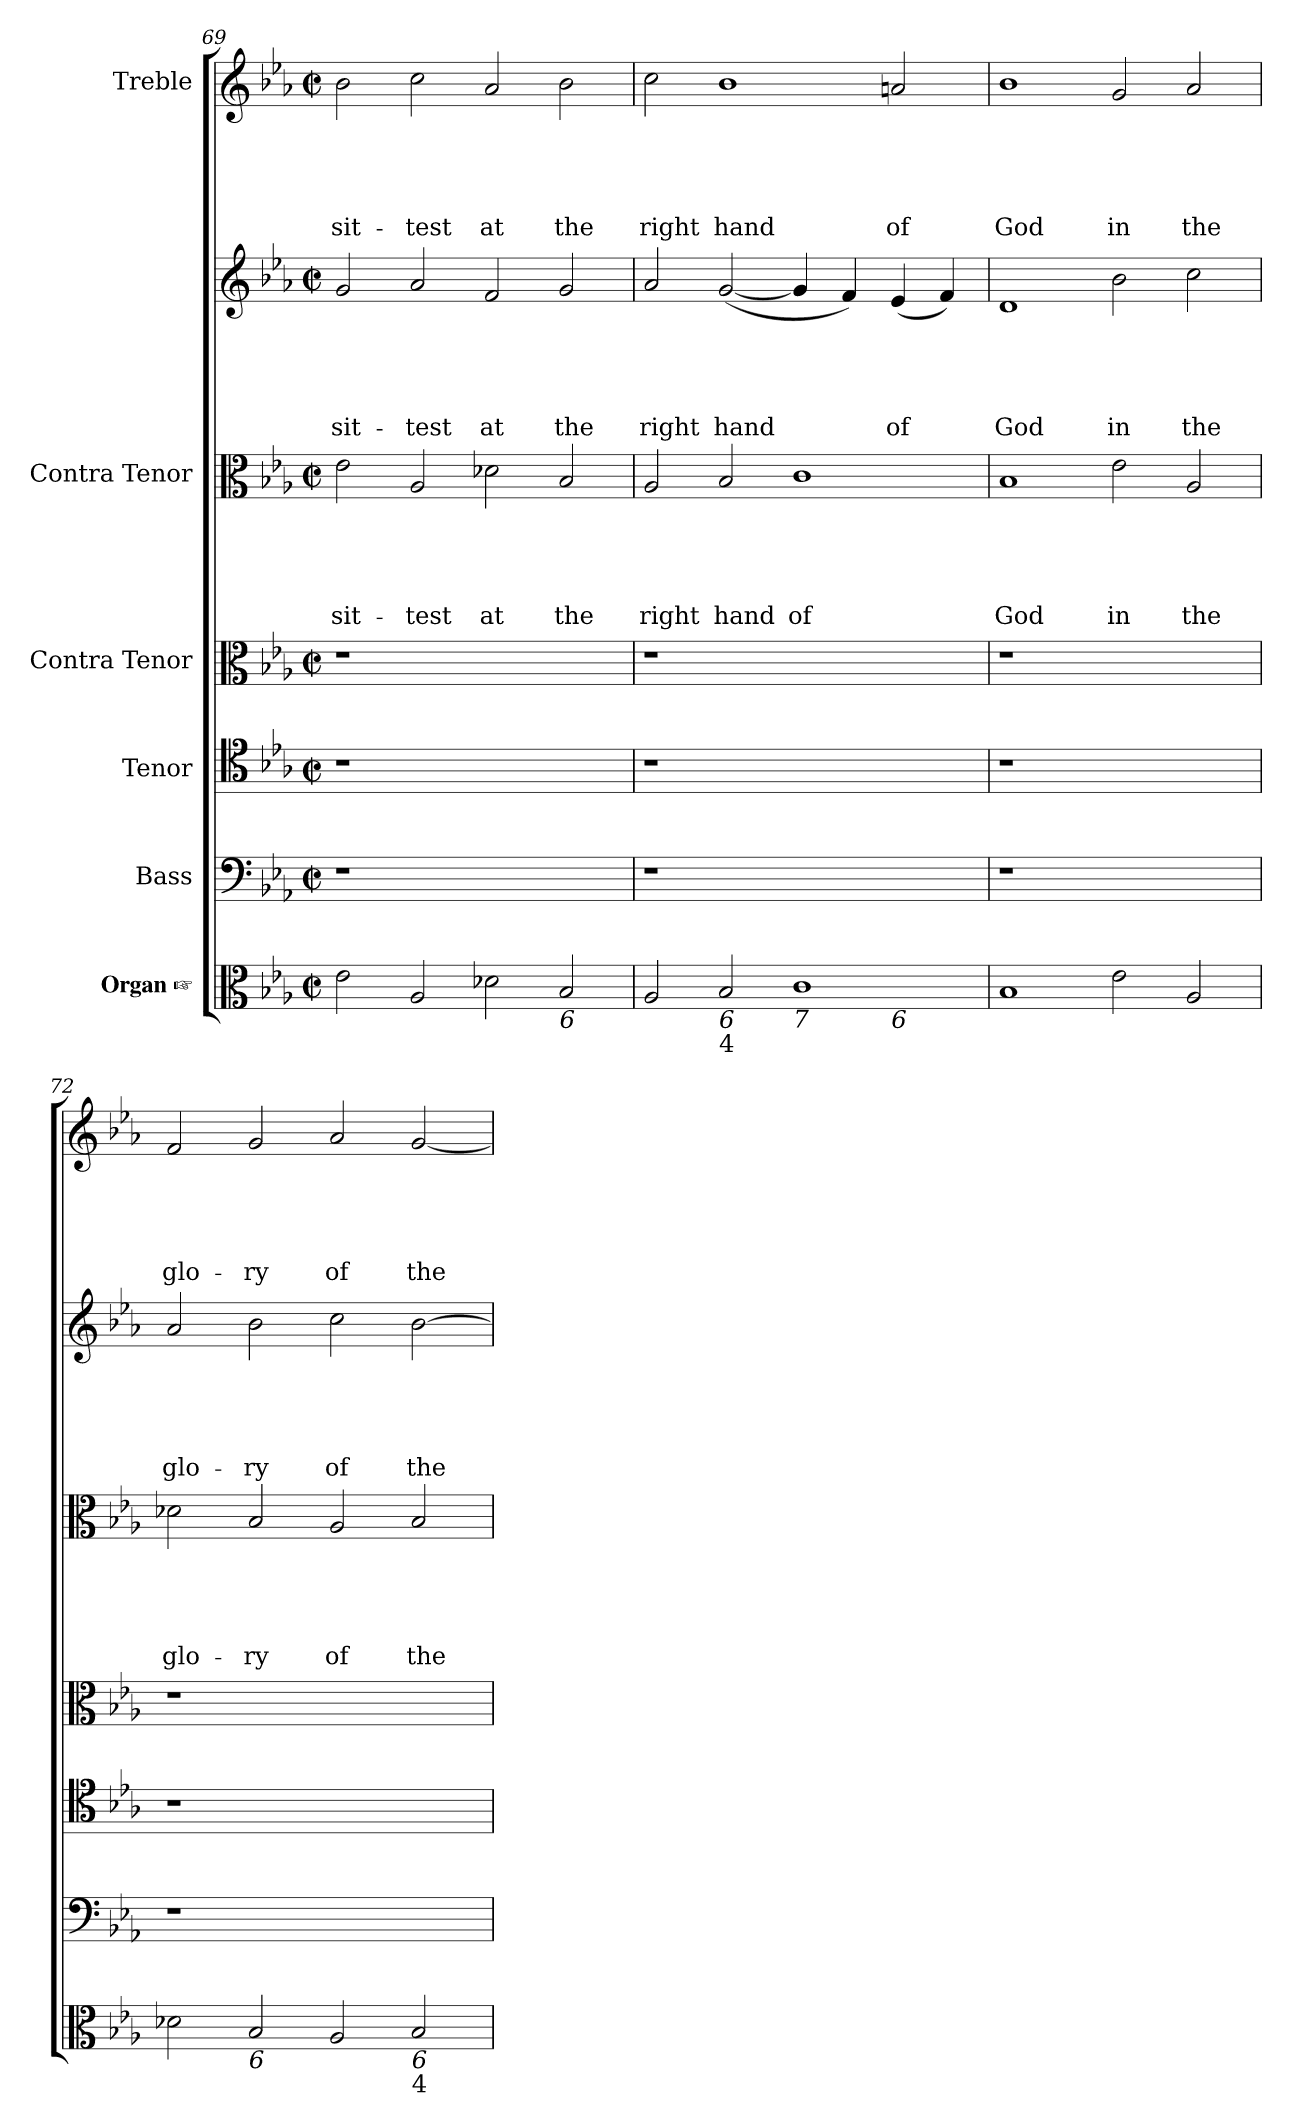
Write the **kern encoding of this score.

**kern	**kern	**kern	**kern	**kern	**text	**text	**text	**text	**text	**kern	**text	**text	**text	**text	**text	**kern	**text	**text	**text	**text	**text
*part7	*part6	*part5	*part4	*part3	*part3	*part3	*part3	*part3	*part3	*part2	*part2	*part2	*part2	*part2	*part2	*part1	*part1	*part1	*part1	*part1	*part1
*staff7	*staff6	*staff5	*staff4	*staff3	*staff3	*staff3	*staff3	*staff3	*staff3	*staff2	*staff2	*staff2	*staff2	*staff2	*staff2	*staff1	*staff1	*staff1	*staff1	*staff1	*staff1
*I"Organ     ☞	*I"Bass	*I"Tenor	*I"Contra Tenor	*I"Contra Tenor	*	*	*	*	*	*	*	*	*	*	*	*I"Treble	*	*	*	*	*
*clefC3	*clefF4	*clefC4	*clefC3	*clefC3	*	*	*	*	*	*clefG2	*	*	*	*	*	*clefG2	*	*	*	*	*
*k[b-e-a-]	*k[b-e-a-]	*k[b-e-a-]	*k[b-e-a-]	*k[b-e-a-]	*	*	*	*	*	*k[b-e-a-]	*	*	*	*	*	*k[b-e-a-]	*	*	*	*	*
*E-:	*E-:	*E-:	*E-:	*E-:	*	*	*	*	*	*E-:	*	*	*	*	*	*E-:	*	*	*	*	*
*M2/2	*M2/2	*M2/2	*M2/2	*M2/2	*	*	*	*	*	*M2/2	*	*	*	*	*	*M2/2	*	*	*	*	*
*met(c|)	*met(c|)	*met(c|)	*met(c|)	*met(c|)	*	*	*	*	*	*met(c|)	*	*	*	*	*	*met(c|)	*	*	*	*	*
=69	=69	=69	=69	=69	=69	=69	=69	=69	=69	=69	=69	=69	=69	=69	=69	=69	=69	=69	=69	=69	=69
!	!	!	!	!	!	!	!	!	!LO:LY:b	!	!	!	!	!	!LO:LY:b	!	!	!	!	!	!LO:LY:b
2e-\	1r	1r	1r	2e-\	.	.	.	.	sit-	2g/	.	.	.	.	sit-	2b-\	.	.	.	.	sit-
!	!	!	!	!	!	!	!	!	!LO:LY:b	!	!	!	!	!	!LO:LY:b	!	!	!	!	!	!LO:LY:b
2A-/	.	.	.	2A-/	.	.	.	.	-test	2a-/	.	.	.	.	-test	2cc\	.	.	.	.	-test
!	!	!	!	!	!	!	!	!	!LO:LY:b	!	!	!	!	!	!LO:LY:b	!	!	!	!	!	!LO:LY:b
2d-X\	1ryy	1ryy	1ryy	2d-X\	.	.	.	.	at	2f/	.	.	.	.	at	2a-/	.	.	.	.	at
!LO:TX:b:i:t=6	!	!	!	!	!	!	!	!	!	!	!	!	!	!	!	!	!	!	!	!	!
!	!	!	!	!	!	!	!	!	!LO:LY:b	!	!	!	!	!	!LO:LY:b	!	!	!	!	!	!LO:LY:b
2B-/	.	.	.	2B-/	.	.	.	.	the	2g/	.	.	.	.	the	2b-\	.	.	.	.	the
=70	=70	=70	=70	=70	=70	=70	=70	=70	=70	=70	=70	=70	=70	=70	=70	=70	=70	=70	=70	=70	=70
!	!	!	!	!	!	!	!	!	!LO:LY:b	!	!	!	!	!	!LO:LY:b	!	!	!	!	!	!LO:LY:b
*^	*	*	*	*	*	*	*	*	*	*	*	*	*	*	*	*	*	*	*	*	*
2A-/	1.ryy	1r	1r	1r	2A-/	.	.	.	.	right	2a-/	.	.	.	.	right	2cc\	.	.	.	.	right
!LO:TX:b:i:t=6	!	!	!	!	!	!	!	!	!	!	!	!	!	!	!	!	!	!	!	!	!	!
!LO:TX:b:t=4	!	!	!	!	!	!	!	!	!	!	!	!	!	!	!	!	!	!	!	!	!	!
!	!	!	!	!	!	!	!	!	!	!LO:LY:b	!	!	!	!	!	!LO:LY:b	!	!	!	!	!	!LO:LY:b
2B-/	.	.	.	.	2B-/	.	.	.	.	hand	(<[2g/	.	.	.	.	hand	1b-	.	.	.	.	hand
!LO:TX:b:i:t=7	!	!	!	!	!	!	!	!	!	!	!	!	!	!	!	!	!	!	!	!	!	!
!	!	!	!	!	!	!	!	!	!	!LO:LY:b	!	!	!	!	!	!	!	!	!	!	!	!
1c	.	1ryy	1ryy	1ryy	1c	.	.	.	.	of	4g/]	.	.	.	.	.	.	.	.	.	.	.
.	.	.	.	.	.	.	.	.	.	.	4f/)	.	.	.	.	.	.	.	.	.	.	.
!	!LO:TX:b:i:t=6	!	!	!	!	!	!	!	!	!	!	!	!	!	!	!	!	!	!	!	!	!
!	!	!	!	!	!	!	!	!	!	!	!	!	!	!	!	!LO:LY:b	!	!	!	!	!	!LO:LY:b
.	2ryy	.	.	.	.	.	.	.	.	.	(<4e-/	.	.	.	.	of	2an/	.	.	.	.	of
.	.	.	.	.	.	.	.	.	.	.	4f/)	.	.	.	.	.	.	.	.	.	.	.
=71	=71	=71	=71	=71	=71	=71	=71	=71	=71	=71	=71	=71	=71	=71	=71	=71	=71	=71	=71	=71	=71	=71
!	!	!	!	!	!	!	!	!	!	!LO:LY:b	!	!	!	!	!	!LO:LY:b	!	!	!	!	!	!LO:LY:b
*v	*v	*	*	*	*	*	*	*	*	*	*	*	*	*	*	*	*	*	*	*	*	*
1B-	1r	1r	1r	1B-	.	.	.	.	God	1d	.	.	.	.	God	1b-	.	.	.	.	God
!	!	!	!	!	!	!	!	!	!LO:LY:b	!	!	!	!	!	!LO:LY:b	!	!	!	!	!	!LO:LY:b
2e-\	1ryy	1ryy	1ryy	2e-\	.	.	.	.	in	2b-\	.	.	.	.	in	2g/	.	.	.	.	in
!	!	!	!	!	!	!	!	!	!LO:LY:b	!	!	!	!	!	!LO:LY:b	!	!	!	!	!	!LO:LY:b
2A-/	.	.	.	2A-/	.	.	.	.	the	2cc\	.	.	.	.	the	2a-/	.	.	.	.	the
!!LO:PB:g=z
=72	=72	=72	=72	=72	=72	=72	=72	=72	=72	=72	=72	=72	=72	=72	=72	=72	=72	=72	=72	=72	=72
!	!	!	!	!	!	!	!	!	!LO:LY:b	!	!	!	!	!	!LO:LY:b	!	!	!	!	!	!LO:LY:b
2d-X\	1r	1r	1r	2d-X\	.	.	.	.	glo-	2a-/	.	.	.	.	glo-	2f/	.	.	.	.	glo-
!LO:TX:b:i:t=6	!	!	!	!	!	!	!	!	!	!	!	!	!	!	!	!	!	!	!	!	!
!	!	!	!	!	!	!	!	!	!LO:LY:b	!	!	!	!	!	!LO:LY:b	!	!	!	!	!	!LO:LY:b
2B-/	.	.	.	2B-/	.	.	.	.	-ry	2b-\	.	.	.	.	-ry	2g/	.	.	.	.	-ry
!	!	!	!	!	!	!	!	!	!LO:LY:b	!	!	!	!	!	!LO:LY:b	!	!	!	!	!	!LO:LY:b
2A-/	1ryy	1ryy	1ryy	2A-/	.	.	.	.	of	2cc\	.	.	.	.	of	2a-/	.	.	.	.	of
!LO:TX:b:i:t=6	!	!	!	!	!	!	!	!	!	!	!	!	!	!	!	!	!	!	!	!	!
!LO:TX:b:t=4	!	!	!	!	!	!	!	!	!	!	!	!	!	!	!	!	!	!	!	!	!
!	!	!	!	!	!	!	!	!	!LO:LY:b	!	!	!	!	!	!LO:LY:b	!	!	!	!	!	!LO:LY:b
2B-/	.	.	.	2B-/	.	.	.	.	the	[2b-\	.	.	.	.	the	[2g/	.	.	.	.	the
=	=	=	=	=	=	=	=	=	=	=	=	=	=	=	=	=	=	=	=	=	=
*-	*-	*-	*-	*-	*-	*-	*-	*-	*-	*-	*-	*-	*-	*-	*-	*-	*-	*-	*-	*-	*-
